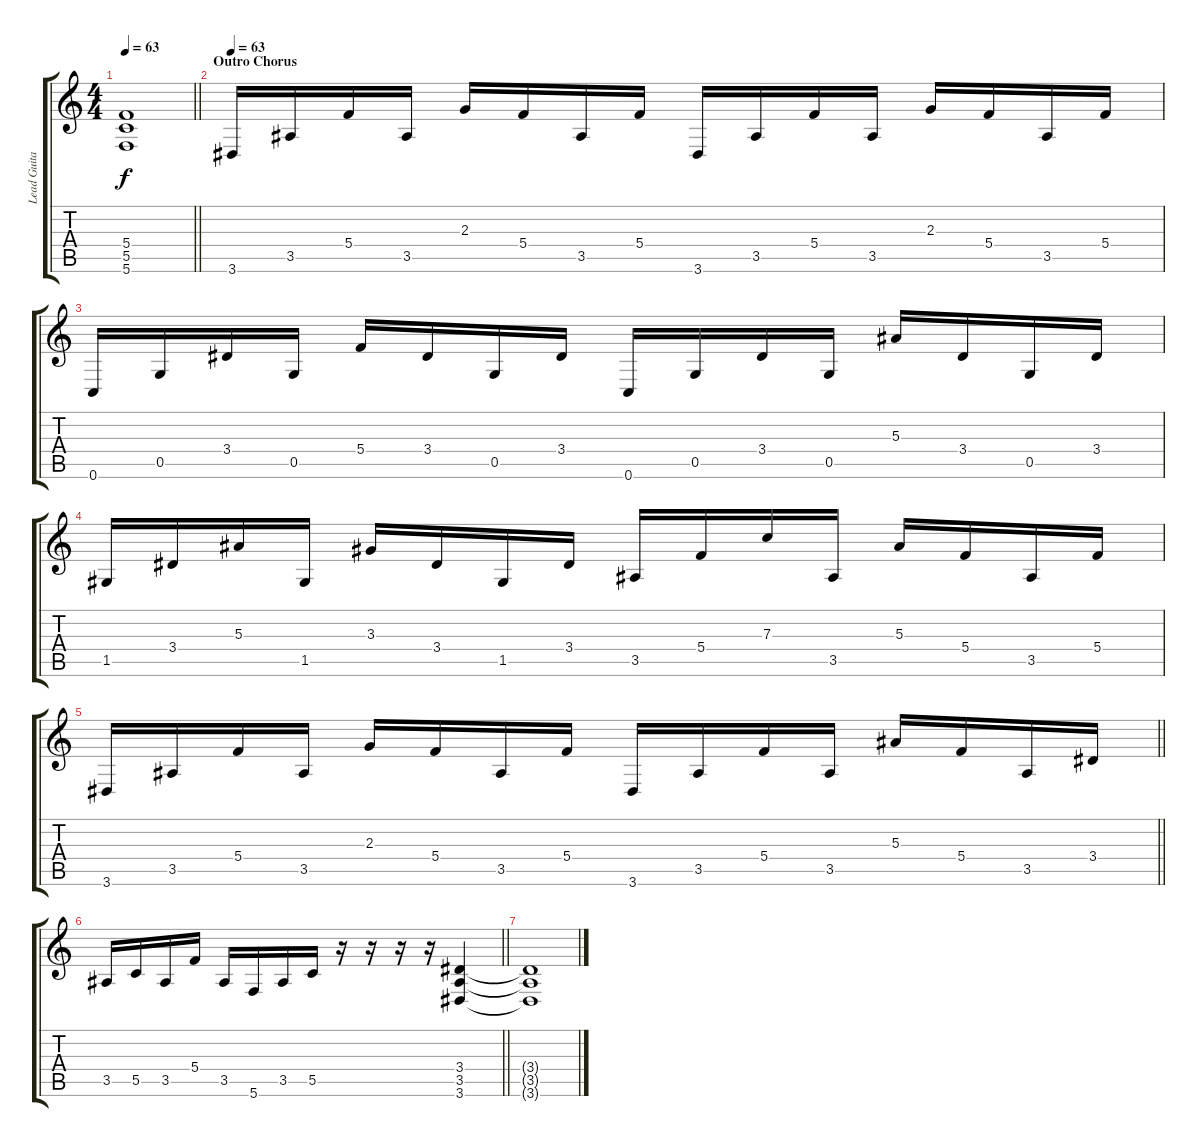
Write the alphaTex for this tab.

\track ("Lead Guitar" "Lead Guita") {instrument overdrivenguitar}
\staff {score tabs}
\tuning (D4 A3 F3 C3 G2 C2) {hide}
\ts (4 4)
\tempo 63
\clef g2
\barLineRight lightlight
\ks c
(5.4 5.5 5.6).1{dy f} |
\section ("" "Outro Chorus")
\tempo 63
3.6.16{volume 12 instrument overdrivenguitar} 3.5.16 5.4.16 3.5.16 2.3.16 5.4.16 3.5.16 5.4.16 3.6.16 3.5.16 5.4.16 3.5.16 2.3.16 5.4.16 3.5.16 5.4.16 |
0.6.16 0.5.16 3.4.16 0.5.16 5.4.16 3.4.16 0.5.16 3.4.16 0.6.16 0.5.16 3.4.16 0.5.16 5.3.16 3.4.16 0.5.16 3.4.16 |
1.5.16 3.4.16 5.3.16 1.5.16 3.3.16 3.4.16 1.5.16 3.4.16 3.5.16 5.4.16 7.3.16 3.5.16 5.3.16 5.4.16 3.5.16 5.4.16 |
\barLineRight lightlight
3.6.16 3.5.16 5.4.16 3.5.16 2.3.16 5.4.16 3.5.16 5.4.16 3.6.16 3.5.16 5.4.16 3.5.16 5.3.16 5.4.16 3.5.16 3.4.16 |
\barLineRight lightlight
3.5.16 5.5.16 3.5.16 5.4.16 3.5.16 5.6.16 3.5.16 5.5.16 r.16 r.16 r.16 r.16 (3.4 3.5 3.6).4 |
(3.4{t} 3.5{t} 3.6{t}).1
